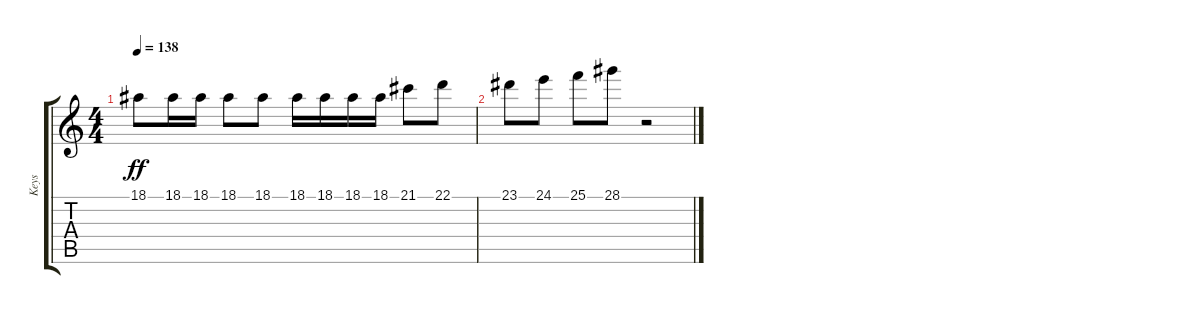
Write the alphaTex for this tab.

\track ("Keys" "Keys") {instrument rockorgan}
\staff {score tabs}
\tuning (E4 B3 G3 D3 A2 E2) {hide}
\ts (4 4)
\tempo 138
\clef g2
\ks c
18.1.8{dy ff} 18.1.16 18.1.16 18.1.8 18.1.8 18.1.16 18.1.16 18.1.16 18.1.16 21.1.8 22.1.8 |
23.1.8 24.1.8 25.1.8 28.1.8 r.2
